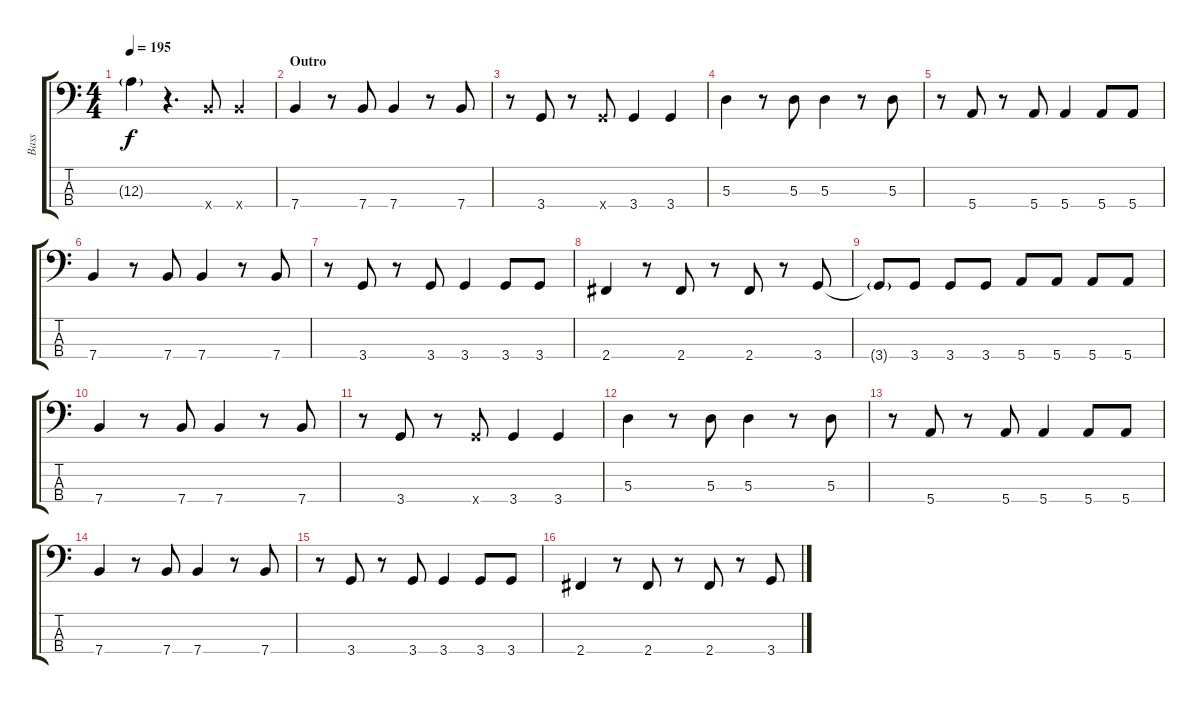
\track ("Bass" "Bass") {instrument electricbassfinger}
\staff {score tabs}
\tuning (G2 D2 A1 E1) {hide}
\ts (4 4)
\tempo 195
\clef f4
\ks c
12.3{g t}.4{dy f} r.4{d} 7.4{x}.8 7.4{x}.4 |
\section ("" "Outro")
7.4.4 r.8 7.4.8 7.4.4 r.8 7.4.8 |
r.8 3.4.8 r.8 3.4{x}.8 3.4.4 3.4.4 |
5.3.4 r.8 5.3.8 5.3.4 r.8 5.3.8 |
r.8 5.4.8 r.8 5.4.8 5.4.4 5.4.8 5.4.8 |
7.4.4 r.8 7.4.8 7.4.4 r.8 7.4.8 |
r.8 3.4.8 r.8 3.4.8 3.4.4 3.4.8 3.4.8 |
2.4.4 r.8 2.4.8 r.8 2.4.8 r.8 3.4.8 |
3.4{g t}.8 3.4.8 3.4.8 3.4.8 5.4.8 5.4.8 5.4.8 5.4.8 |
7.4.4 r.8 7.4.8 7.4.4 r.8 7.4.8 |
r.8 3.4.8 r.8 3.4{x}.8 3.4.4 3.4.4 |
5.3.4 r.8 5.3.8 5.3.4 r.8 5.3.8 |
r.8 5.4.8 r.8 5.4.8 5.4.4 5.4.8 5.4.8 |
7.4.4 r.8 7.4.8 7.4.4 r.8 7.4.8 |
r.8 3.4.8 r.8 3.4.8 3.4.4 3.4.8 3.4.8 |
2.4.4 r.8 2.4.8 r.8 2.4.8 r.8 3.4.8
